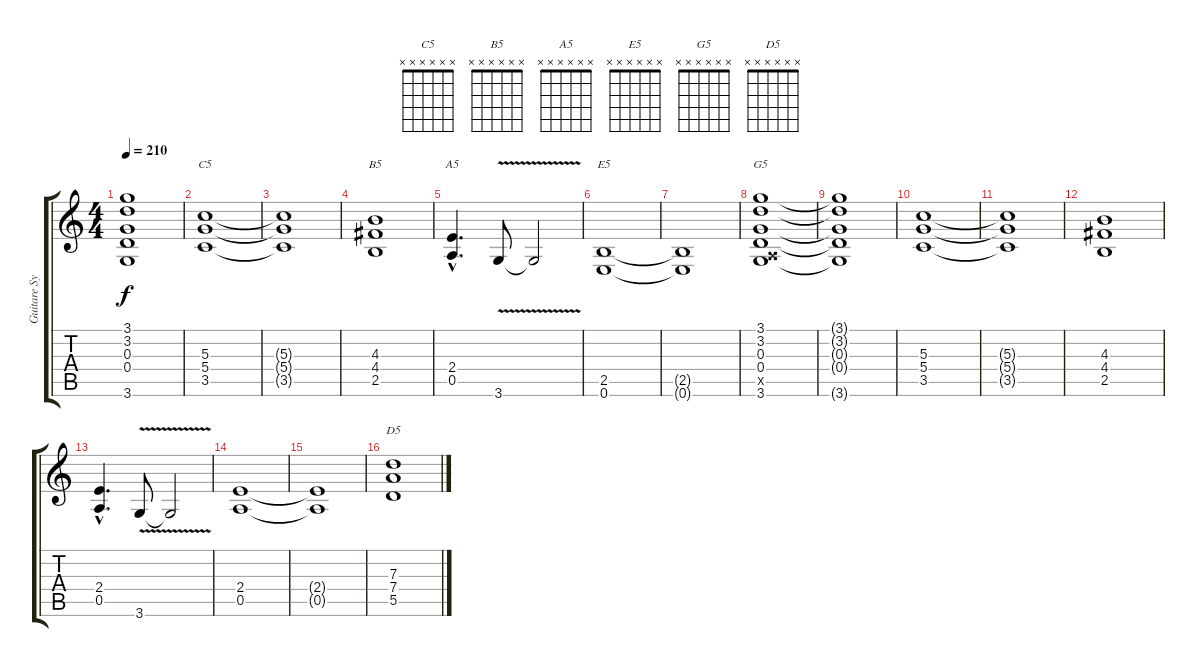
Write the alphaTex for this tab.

\track ("Guitare Sylvain" "Guitare Sy") {instrument distortionguitar}
\staff {score tabs}
\tuning (E4 B3 G3 D3 A2 E2) {hide}
\chord ("C5" x x x x x x)
\chord ("B5" x x x x x x)
\chord ("A5" x x x x x x)
\chord ("E5" x x x x x x)
\chord ("G5" x x x x x x)
\chord ("D5" x x x x x x)
\ts (4 4)
\tempo 210
\clef g2
\ks c
(3.1{t} 3.2{t} 0.3{t} 0.4{t} 3.6{t}).1{dy f} |
(5.3 5.4 3.5).1{ch "C5"} |
(5.3{t} 5.4{t} 3.5{t}).1 |
(4.3 4.4 2.5).1{ch "B5"} |
(2.4{hac} 0.5{hac}).4{d ch "A5"} 3.6{v}.8 3.6{t}.2 |
(2.5 0.6).1{ch "E5"} |
(2.5{t} 0.6{t}).1 |
(3.1 3.2 0.3 0.4 0.5{x} 3.6).1{ch "G5"} |
(3.1{t} 3.2{t} 0.3{t} 0.4{t} 3.6{t}).1 |
(5.3 5.4 3.5).1 |
(5.3{t} 5.4{t} 3.5{t}).1 |
(4.3 4.4 2.5).1 |
(2.4{hac} 0.5{hac}).4{d} 3.6{v}.8 3.6{t}.2 |
(2.4 0.5).1 |
(2.4{t} 0.5{t}).1 |
(7.3 7.4 5.5).1{ch "D5"}
